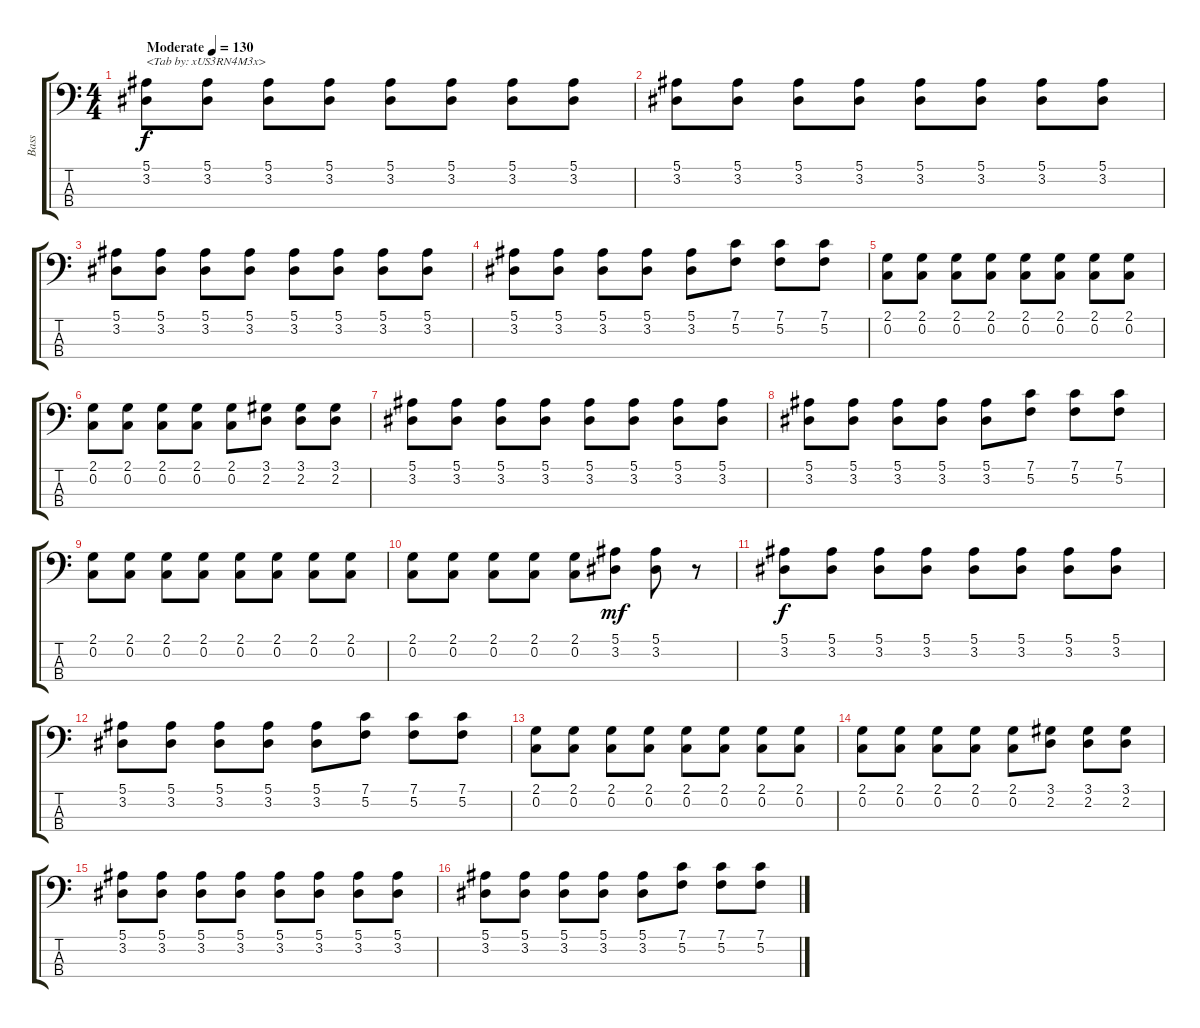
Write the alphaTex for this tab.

\track ("Bass" "Bass") {instrument electricbasspick}
\staff {score tabs}
\tuning (F2 C2 G1 C1) {hide}
\ts (4 4)
\tempo (130 "Moderate")
\clef f4
\ks c
(5.1 3.2).8{txt "<Tab by: xUS3RN4M3x>" dy f instrument electricbasspick} (5.1 3.2).8 (5.1 3.2).8 (5.1 3.2).8 (5.1 3.2).8 (5.1 3.2).8 (5.1 3.2).8 (5.1 3.2).8 |
(5.1 3.2).8 (5.1 3.2).8 (5.1 3.2).8 (5.1 3.2).8 (5.1 3.2).8 (5.1 3.2).8 (5.1 3.2).8 (5.1 3.2).8 |
(5.1 3.2).8 (5.1 3.2).8 (5.1 3.2).8 (5.1 3.2).8 (5.1 3.2).8 (5.1 3.2).8 (5.1 3.2).8 (5.1 3.2).8 |
(5.1 3.2).8 (5.1 3.2).8 (5.1 3.2).8 (5.1 3.2).8 (5.1 3.2).8 (7.1 5.2).8 (7.1 5.2).8 (7.1 5.2).8 |
(2.1 0.2).8 (2.1 0.2).8 (2.1 0.2).8 (2.1 0.2).8 (2.1 0.2).8 (2.1 0.2).8 (2.1 0.2).8 (2.1 0.2).8 |
(2.1 0.2).8 (2.1 0.2).8 (2.1 0.2).8 (2.1 0.2).8 (2.1 0.2).8 (3.1 2.2).8 (3.1 2.2).8 (3.1 2.2).8 |
(5.1 3.2).8 (5.1 3.2).8 (5.1 3.2).8 (5.1 3.2).8 (5.1 3.2).8 (5.1 3.2).8 (5.1 3.2).8 (5.1 3.2).8 |
(5.1 3.2).8 (5.1 3.2).8 (5.1 3.2).8 (5.1 3.2).8 (5.1 3.2).8 (7.1 5.2).8 (7.1 5.2).8 (7.1 5.2).8 |
(2.1 0.2).8 (2.1 0.2).8 (2.1 0.2).8 (2.1 0.2).8 (2.1 0.2).8 (2.1 0.2).8 (2.1 0.2).8 (2.1 0.2).8 |
(2.1 0.2).8 (2.1 0.2).8 (2.1 0.2).8 (2.1 0.2).8 (2.1 0.2).8 (5.1 3.2).8{dy mf} (5.1 3.2).8 r.8 |
(5.1 3.2).8{dy f} (5.1 3.2).8 (5.1 3.2).8 (5.1 3.2).8 (5.1 3.2).8 (5.1 3.2).8 (5.1 3.2).8 (5.1 3.2).8 |
(5.1 3.2).8 (5.1 3.2).8 (5.1 3.2).8 (5.1 3.2).8 (5.1 3.2).8 (7.1 5.2).8 (7.1 5.2).8 (7.1 5.2).8 |
(2.1 0.2).8 (2.1 0.2).8 (2.1 0.2).8 (2.1 0.2).8 (2.1 0.2).8 (2.1 0.2).8 (2.1 0.2).8 (2.1 0.2).8 |
(2.1 0.2).8 (2.1 0.2).8 (2.1 0.2).8 (2.1 0.2).8 (2.1 0.2).8 (3.1 2.2).8 (3.1 2.2).8 (3.1 2.2).8 |
(5.1 3.2).8 (5.1 3.2).8 (5.1 3.2).8 (5.1 3.2).8 (5.1 3.2).8 (5.1 3.2).8 (5.1 3.2).8 (5.1 3.2).8 |
(5.1 3.2).8 (5.1 3.2).8 (5.1 3.2).8 (5.1 3.2).8 (5.1 3.2).8 (7.1 5.2).8 (7.1 5.2).8 (7.1 5.2).8
